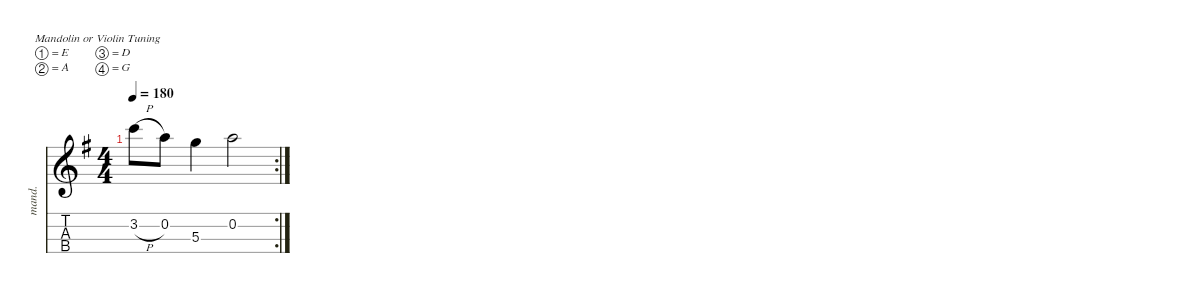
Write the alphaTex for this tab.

\defaultSystemsLayout 4
\hideDynamics
\bracketExtendMode nobrackets
\track ("Mandolina" "mand.") {instrument banjo}
\staff {score tabs}
\tuning (E5 A4 D4 G3)
\displaytranspose 12
\rc 2
\ts (4 4)
\tempo 180
\clef g2
\scale
0.246165
\ks g
3.2{h acc forcenatural}.8{dy mf beam Down} 0.2{acc forcenatural}.8{beam Down} 5.3{acc forcenatural}.4{beam Down} 0.2{acc forcenatural}.2{beam Down}
